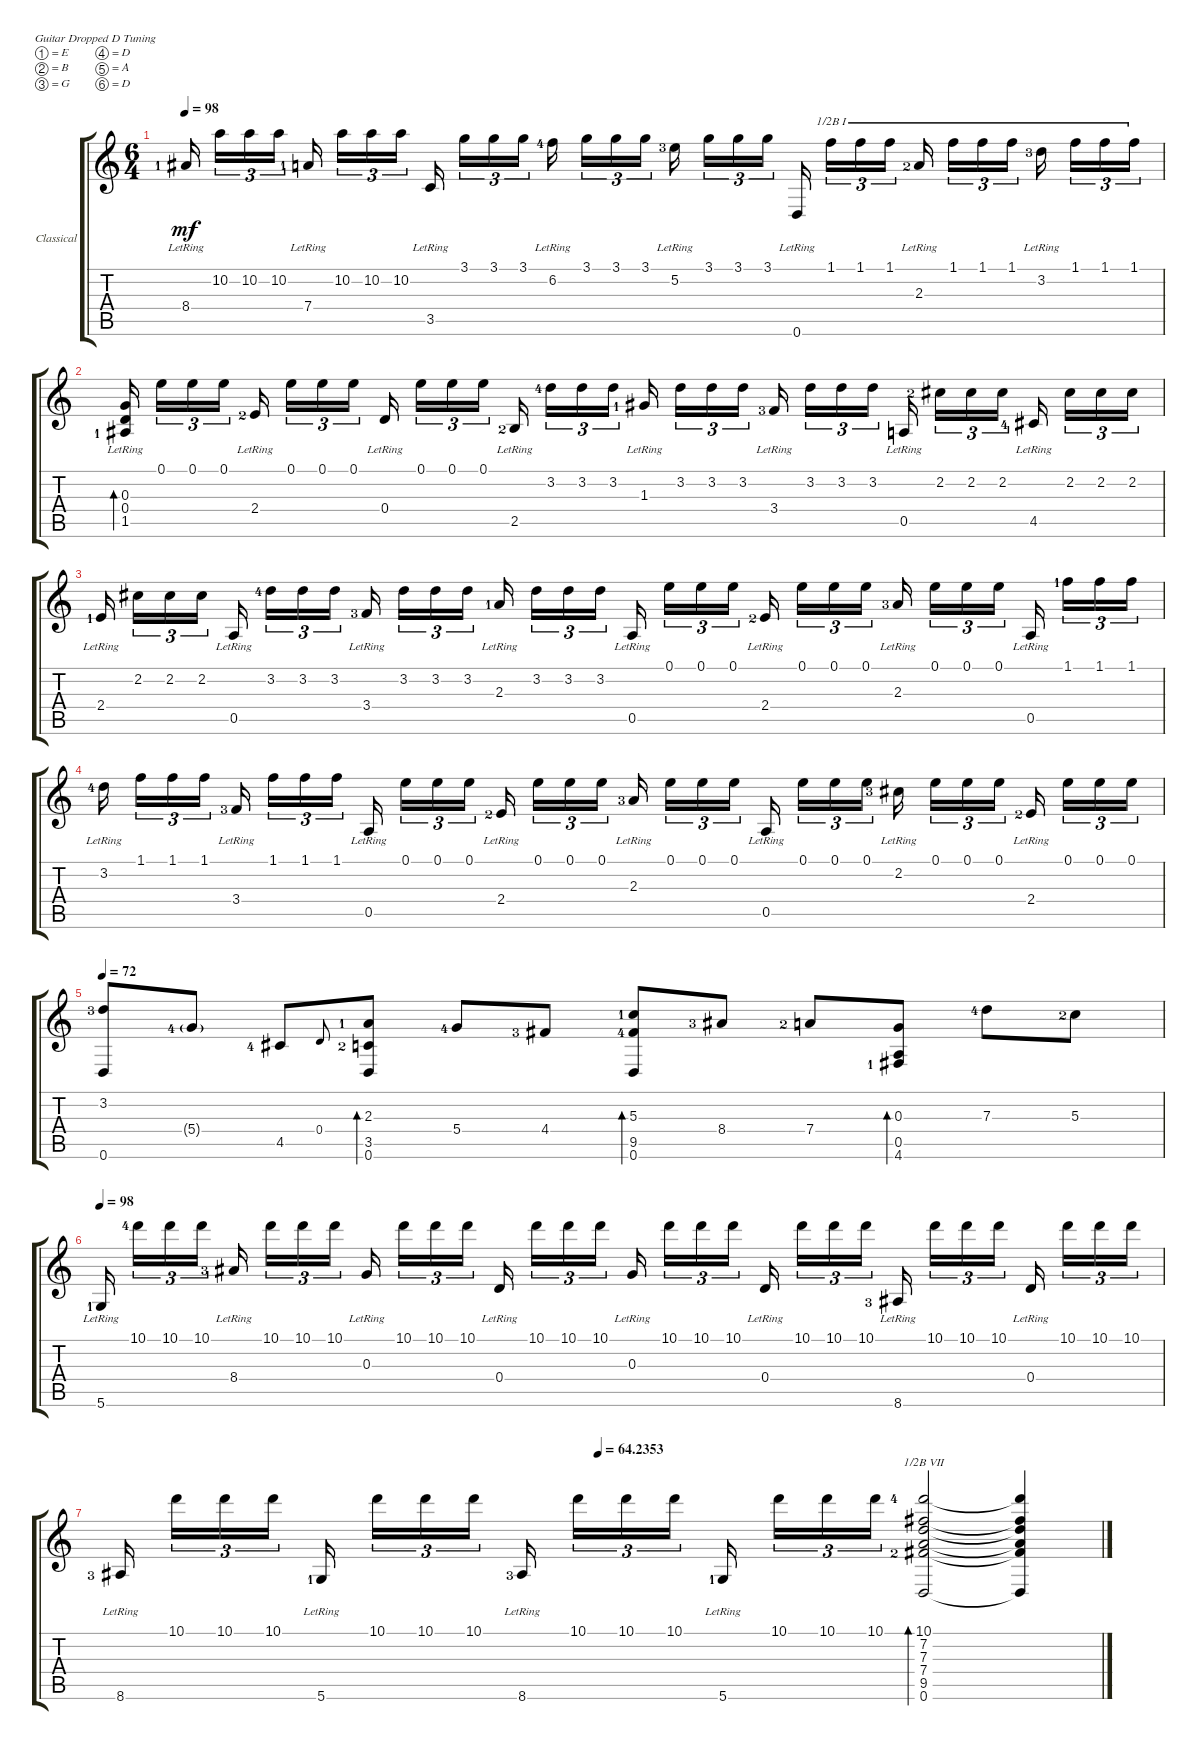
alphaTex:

\defaultSystemsLayout 4
\bracketExtendMode groupsimilarinstruments
\multiTrackTrackNamePolicy hidden
\firstSystemTrackNameOrientation horizontal
\otherSystemsTrackNameOrientation horizontal
\track ("Classical Guitar" "Classical ") {instrument acousticguitarnylon}
\staff {score tabs}
\tuning (E4 B3 G3 D3 A2 D2)
\ts (6 4)
\tempo 98
\clef g2
\ks c
8.4{lr lf 2}.16{dy mf} 10.2.16{tu (3 2)} 10.2.16{tu (3 2)} 10.2.16{tu (3 2)} 7.4{lr lf 2}.16 10.2.16{tu (3 2)} 10.2.16{tu (3 2)} 10.2.16{tu (3 2)} 3.5{lr}.16 3.1.16{tu (3 2)} 3.1.16{tu (3 2)} 3.1.16{tu (3 2)} 6.2{lr lf 5}.16 3.1.16{tu (3 2)} 3.1.16{tu (3 2)} 3.1.16{tu (3 2)} 5.2{lr lf 4}.16 3.1.16{tu (3 2)} 3.1.16{tu (3 2)} 3.1.16{tu (3 2)} 0.6{lr}.16 1.1.16{tu (3 2) barre (1 half)} 1.1.16{tu (3 2) barre (1 half)} 1.1.16{tu (3 2) barre (1 half)} 2.3{lr lf 3}.16{barre (1 half)} 1.1.16{tu (3 2) barre (1 half)} 1.1.16{tu (3 2) barre (1 half)} 1.1.16{tu (3 2) barre (1 half)} 3.2{lr lf 4}.16{barre (1 half)} 1.1.16{tu (3 2) barre (1 half)} 1.1.16{tu (3 2) barre (1 half)} 1.1.16{tu (3 2) barre (1 half)} |
(1.5{lr lf 2} 0.4 0.3).16{bd 118} 0.1.16{tu (3 2)} 0.1.16{tu (3 2)} 0.1.16{tu (3 2)} 2.4{lr lf 3}.16 0.1.16{tu (3 2)} 0.1.16{tu (3 2)} 0.1.16{tu (3 2)} 0.4{lr}.16 0.1.16{tu (3 2)} 0.1.16{tu (3 2)} 0.1.16{tu (3 2)} 2.5{lr lf 3}.16 3.2{lf 5}.16{tu (3 2)} 3.2.16{tu (3 2)} 3.2.16{tu (3 2)} 1.3{lr lf 2}.16 3.2.16{tu (3 2)} 3.2.16{tu (3 2)} 3.2.16{tu (3 2)} 3.4{lr lf 4}.16 3.2.16{tu (3 2)} 3.2.16{tu (3 2)} 3.2.16{tu (3 2)} 0.5{lr}.16 2.2{lf 3}.16{tu (3 2)} 2.2.16{tu (3 2)} 2.2.16{tu (3 2)} 4.5{lr lf 5}.16 2.2.16{tu (3 2)} 2.2.16{tu (3 2)} 2.2.16{tu (3 2)} |
2.4{lr lf 2}.16 2.2.16{tu (3 2)} 2.2.16{tu (3 2)} 2.2.16{tu (3 2)} 0.5{lr}.16 3.2{lf 5}.16{tu (3 2)} 3.2.16{tu (3 2)} 3.2.16{tu (3 2)} 3.4{lr lf 4}.16 3.2.16{tu (3 2)} 3.2.16{tu (3 2)} 3.2.16{tu (3 2)} 2.3{lr lf 2}.16 3.2.16{tu (3 2)} 3.2.16{tu (3 2)} 3.2.16{tu (3 2)} 0.5{lr}.16 0.1.16{tu (3 2)} 0.1.16{tu (3 2)} 0.1.16{tu (3 2)} 2.4{lr lf 3}.16 0.1.16{tu (3 2)} 0.1.16{tu (3 2)} 0.1.16{tu (3 2)} 2.3{lr lf 4}.16 0.1.16{tu (3 2)} 0.1.16{tu (3 2)} 0.1.16{tu (3 2)} 0.5{lr}.16 1.1{lf 2}.16{tu (3 2)} 1.1.16{tu (3 2)} 1.1.16{tu (3 2)} |
3.2{lr lf 5}.16 1.1.16{tu (3 2)} 1.1.16{tu (3 2)} 1.1.16{tu (3 2)} 3.4{lr lf 4}.16 1.1.16{tu (3 2)} 1.1.16{tu (3 2)} 1.1.16{tu (3 2)} 0.5{lr}.16 0.1.16{tu (3 2)} 0.1.16{tu (3 2)} 0.1.16{tu (3 2)} 2.4{lr lf 3}.16 0.1.16{tu (3 2)} 0.1.16{tu (3 2)} 0.1.16{tu (3 2)} 2.3{lr lf 4}.16 0.1.16{tu (3 2)} 0.1.16{tu (3 2)} 0.1.16{tu (3 2)} 0.5{lr}.16 0.1.16{tu (3 2)} 0.1.16{tu (3 2)} 0.1.16{tu (3 2)} 2.2{lr lf 4}.16 0.1.16{tu (3 2)} 0.1.16{tu (3 2)} 0.1.16{tu (3 2)} 2.4{lr lf 3}.16 0.1.16{tu (3 2)} 0.1.16{tu (3 2)} 0.1.16{tu (3 2)} |
\tempo 72
(3.2{lf 4} 0.6).8 5.4{g lf 5}.8 4.5{lf 5}.8 0.4.8{gr onbeat} (0.6 2.3{lf 2} 3.5{lf 3}).8{bd 117} 5.4{lf 5}.8 4.4{lf 4}.8 (0.6 9.5{lf 5} 5.3{lf 2}).8{bd 116} 8.4{lf 4}.8 7.4{lf 3}.8 (4.6{lf 2} 0.5 0.3).8{bd 115} 7.3{lf 5}.8 5.3{lf 3}.8 |
\tempo 98
5.6{lr lf 2}.16 10.1{lf 5}.16{tu (3 2)} 10.1.16{tu (3 2)} 10.1.16{tu (3 2)} 8.4{lr lf 4}.16 10.1.16{tu (3 2)} 10.1.16{tu (3 2)} 10.1.16{tu (3 2)} 0.3{lr}.16 10.1.16{tu (3 2)} 10.1.16{tu (3 2)} 10.1.16{tu (3 2)} 0.4{lr}.16 10.1.16{tu (3 2)} 10.1.16{tu (3 2)} 10.1.16{tu (3 2)} 0.3{lr}.16 10.1.16{tu (3 2)} 10.1.16{tu (3 2)} 10.1.16{tu (3 2)} 0.4{lr}.16 10.1.16{tu (3 2)} 10.1.16{tu (3 2)} 10.1.16{tu (3 2)} 8.6{lr lf 4}.16 10.1.16{tu (3 2)} 10.1.16{tu (3 2)} 10.1.16{tu (3 2)} 0.4{lr}.16 10.1.16{tu (3 2)} 10.1.16{tu (3 2)} 10.1.16{tu (3 2)} |
\tempo (64.2353 0.4875)
8.6{lr lf 4}.16 10.1.16{tu (3 2)} 10.1.16{tu (3 2)} 10.1.16{tu (3 2)} 5.6{lr lf 2}.16 10.1.16{tu (3 2)} 10.1.16{tu (3 2)} 10.1.16{tu (3 2)} 8.6{lr lf 4}.16 10.1.16{tu (3 2)} 10.1.16{tu (3 2)} 10.1.16{tu (3 2)} 5.6{lr lf 2}.16 10.1.16{tu (3 2)} 10.1.16{tu (3 2)} 10.1.16{tu (3 2)} (0.6 9.5{lf 3} 7.4 7.3 7.2 10.1{lf 5}).2{bd 671 barre (7 half)} (0.6{t} 9.5{t} 7.4{t} 7.3{t} 7.2{t} 10.1{t}).4
